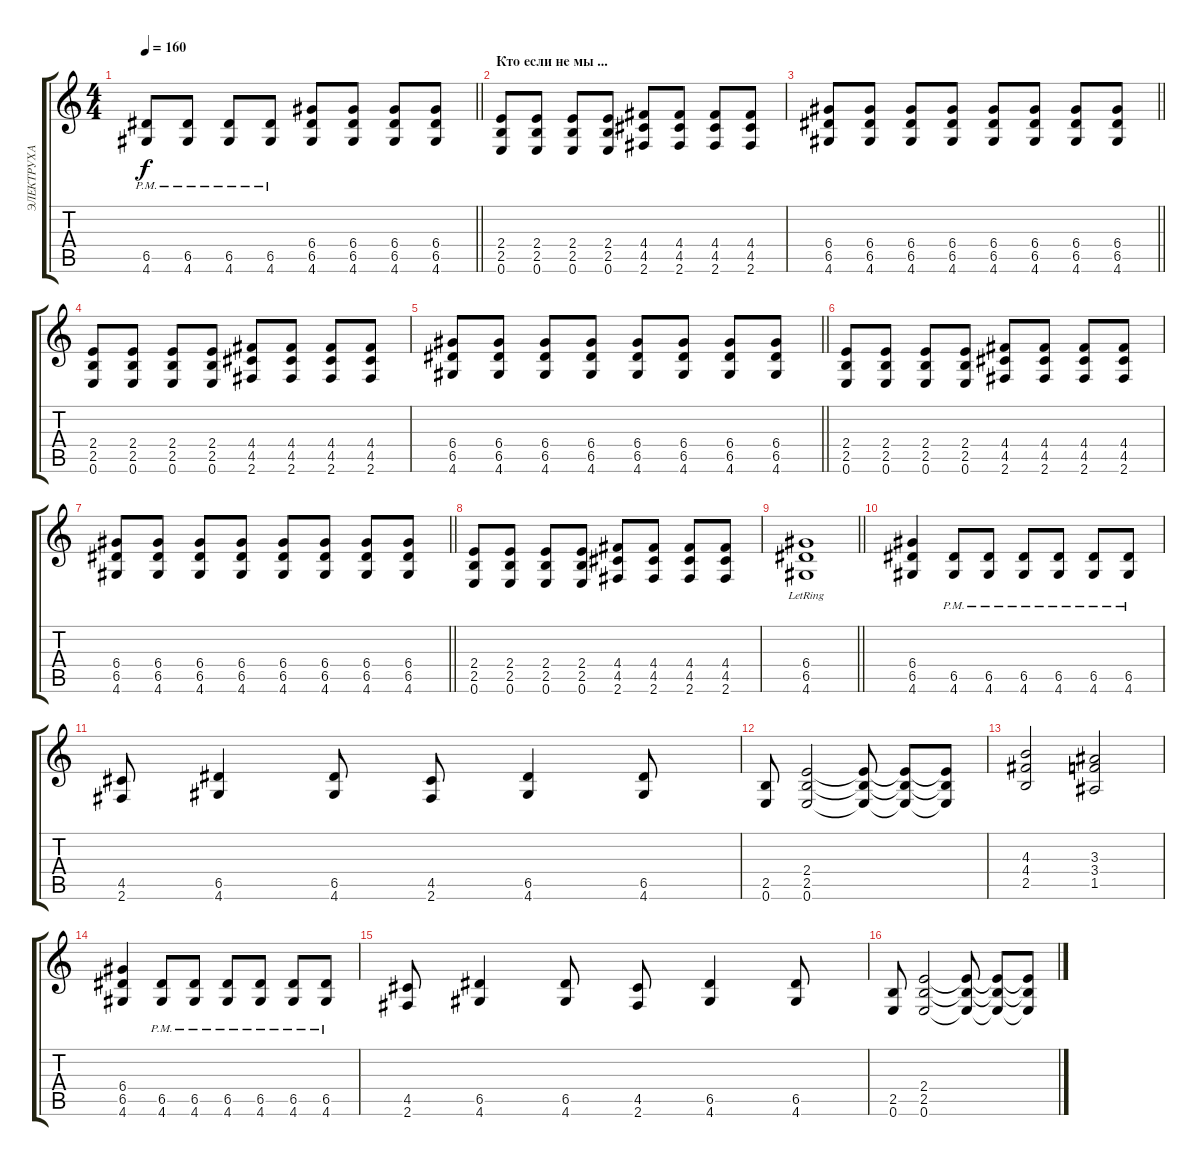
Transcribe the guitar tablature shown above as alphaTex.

\track ("ЭЛЕКТРУХА" "ЭЛЕКТРУХА") {instrument distortionguitar}
\staff {score tabs}
\tuning (E4 B3 G3 D3 A2 E2) {hide}
\ts (4 4)
\tempo 160
\clef g2
\barLineRight lightlight
\ks c
(6.5{pm} 4.6{pm}).8{dy f} (6.5{pm} 4.6{pm}).8 (6.5{pm} 4.6{pm}).8 (6.5{pm} 4.6{pm}).8 (6.4 6.5 4.6).8 (6.4 6.5 4.6).8 (6.4 6.5 4.6).8 (6.4 6.5 4.6).8 |
\section ("" "Кто если не мы ...")
(2.4 2.5 0.6).8 (2.4 2.5 0.6).8 (2.4 2.5 0.6).8 (2.4 2.5 0.6).8 (4.4 4.5 2.6).8 (4.4 4.5 2.6).8 (4.4 4.5 2.6).8 (4.4 4.5 2.6).8 |
\barLineRight lightlight
(6.4 6.5 4.6).8 (6.4 6.5 4.6).8 (6.4 6.5 4.6).8 (6.4 6.5 4.6).8 (6.4 6.5 4.6).8 (6.4 6.5 4.6).8 (6.4 6.5 4.6).8 (6.4 6.5 4.6).8 |
(2.4 2.5 0.6).8 (2.4 2.5 0.6).8 (2.4 2.5 0.6).8 (2.4 2.5 0.6).8 (4.4 4.5 2.6).8 (4.4 4.5 2.6).8 (4.4 4.5 2.6).8 (4.4 4.5 2.6).8 |
\barLineRight lightlight
(6.4 6.5 4.6).8 (6.4 6.5 4.6).8 (6.4 6.5 4.6).8 (6.4 6.5 4.6).8 (6.4 6.5 4.6).8 (6.4 6.5 4.6).8 (6.4 6.5 4.6).8 (6.4 6.5 4.6).8 |
(2.4 2.5 0.6).8 (2.4 2.5 0.6).8 (2.4 2.5 0.6).8 (2.4 2.5 0.6).8 (4.4 4.5 2.6).8 (4.4 4.5 2.6).8 (4.4 4.5 2.6).8 (4.4 4.5 2.6).8 |
\barLineRight lightlight
(6.4 6.5 4.6).8 (6.4 6.5 4.6).8 (6.4 6.5 4.6).8 (6.4 6.5 4.6).8 (6.4 6.5 4.6).8 (6.4 6.5 4.6).8 (6.4 6.5 4.6).8 (6.4 6.5 4.6).8 |
(2.4 2.5 0.6).8 (2.4 2.5 0.6).8 (2.4 2.5 0.6).8 (2.4 2.5 0.6).8 (4.4 4.5 2.6).8 (4.4 4.5 2.6).8 (4.4 4.5 2.6).8 (4.4 4.5 2.6).8 |
\barLineRight lightlight
(6.4 6.5 4.6{lr}).1 |
(6.4 6.5 4.6).4 (6.5{pm} 4.6{pm}).8 (6.5{pm} 4.6{pm}).8 (6.5{pm} 4.6{pm}).8 (6.5{pm} 4.6{pm}).8 (6.5{pm} 4.6{pm}).8 (6.5{pm} 4.6{pm}).8 |
(4.5 2.6).8 (6.5 4.6).4 (6.5 4.6).8 (4.5 2.6).8 (6.5 4.6).4 (6.5 4.6).8 |
(2.5 0.6).8 (2.4 2.5 0.6).2 (2.4{t} 2.5{t} 0.6{t}).8 (2.4{t} 2.5{t} 0.6{t}).8 (2.4{t} 2.5{t} 0.6{t}).8 |
(4.3 4.4 2.5).2 (3.3 3.4 1.5).2 |
(6.4 6.5 4.6).4 (6.5{pm} 4.6{pm}).8 (6.5{pm} 4.6{pm}).8 (6.5{pm} 4.6{pm}).8 (6.5{pm} 4.6{pm}).8 (6.5{pm} 4.6{pm}).8 (6.5{pm} 4.6{pm}).8 |
(4.5 2.6).8 (6.5 4.6).4 (6.5 4.6).8 (4.5 2.6).8 (6.5 4.6).4 (6.5 4.6).8 |
(2.5 0.6).8 (2.4 2.5 0.6).2 (2.4{t} 2.5{t} 0.6{t}).8 (2.4{t} 2.5{t} 0.6{t}).8 (2.4{t} 2.5{t} 0.6{t}).8
